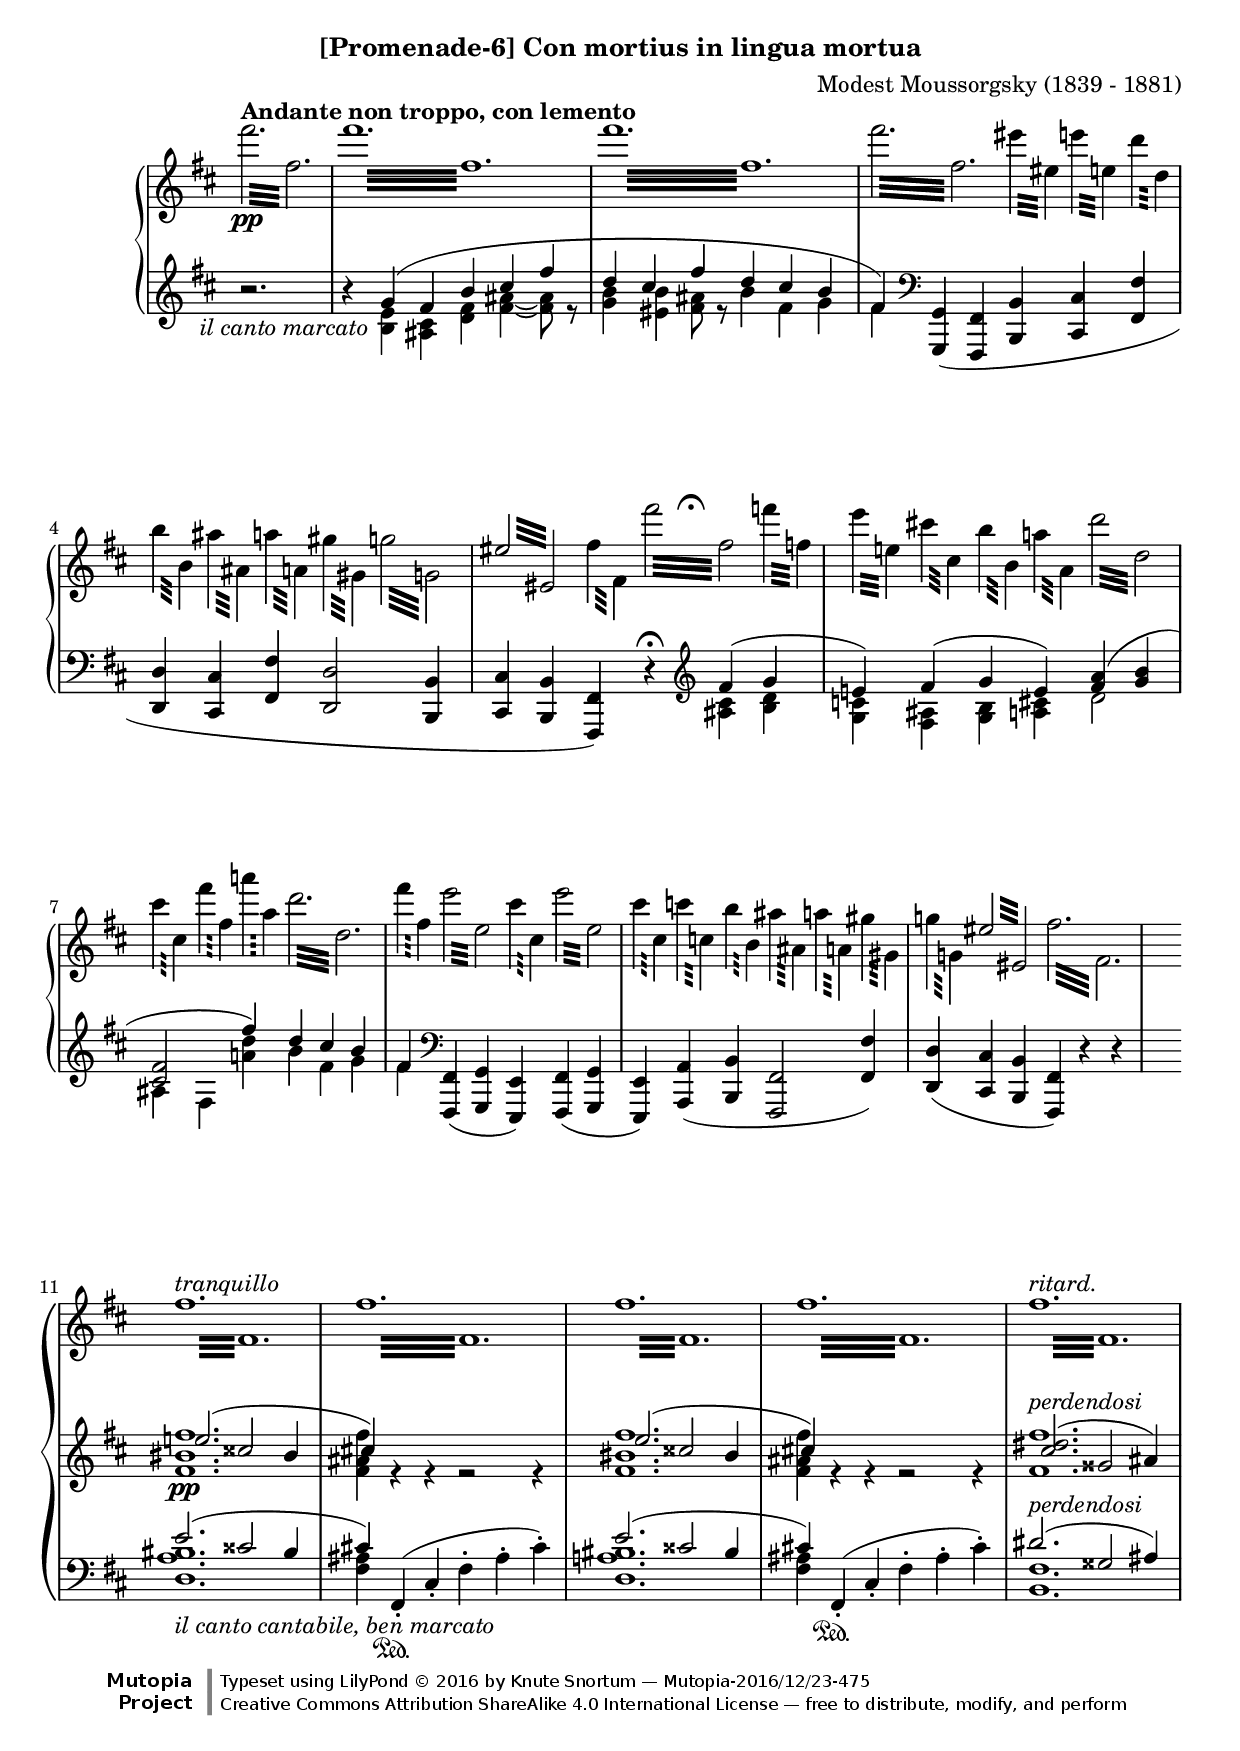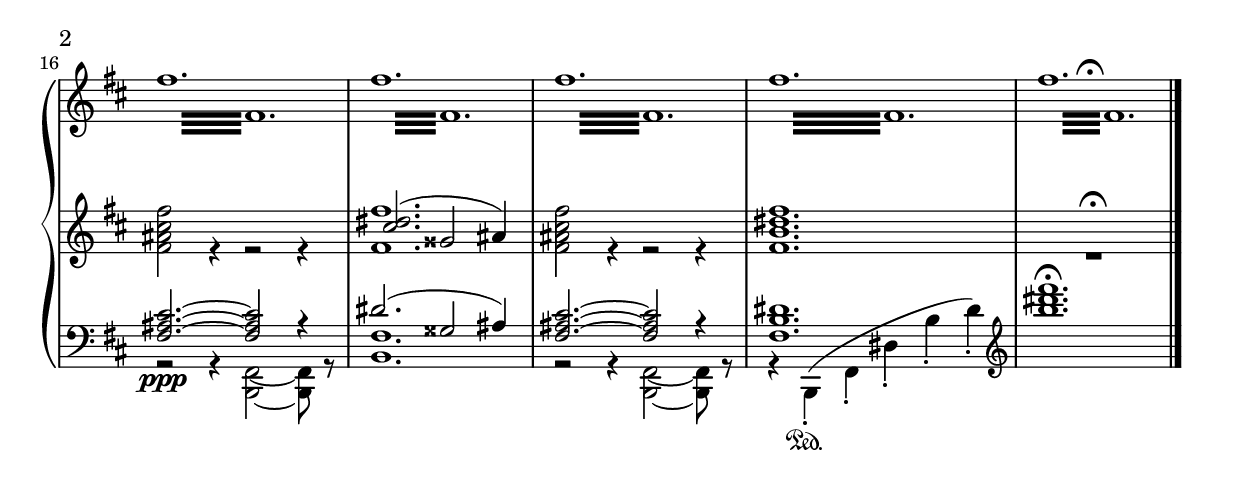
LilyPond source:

%...+....1....+....2....+....3....+....4....+....5....+....6....+....7....+....
\version "2.18.2"
\language "english"

\header {
  %title        = "[Promenade-6] Con mortius in lingua mortua"
  composer     = "Modest Moussorgsky (1839 - 1881)"
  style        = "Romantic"
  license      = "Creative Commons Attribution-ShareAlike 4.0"
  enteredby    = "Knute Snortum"
  date         = "1874"
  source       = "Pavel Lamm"

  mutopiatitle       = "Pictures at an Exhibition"
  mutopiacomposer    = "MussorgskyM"
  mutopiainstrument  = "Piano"
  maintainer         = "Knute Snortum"
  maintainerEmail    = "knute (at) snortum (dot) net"
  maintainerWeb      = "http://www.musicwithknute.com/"

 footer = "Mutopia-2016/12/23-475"
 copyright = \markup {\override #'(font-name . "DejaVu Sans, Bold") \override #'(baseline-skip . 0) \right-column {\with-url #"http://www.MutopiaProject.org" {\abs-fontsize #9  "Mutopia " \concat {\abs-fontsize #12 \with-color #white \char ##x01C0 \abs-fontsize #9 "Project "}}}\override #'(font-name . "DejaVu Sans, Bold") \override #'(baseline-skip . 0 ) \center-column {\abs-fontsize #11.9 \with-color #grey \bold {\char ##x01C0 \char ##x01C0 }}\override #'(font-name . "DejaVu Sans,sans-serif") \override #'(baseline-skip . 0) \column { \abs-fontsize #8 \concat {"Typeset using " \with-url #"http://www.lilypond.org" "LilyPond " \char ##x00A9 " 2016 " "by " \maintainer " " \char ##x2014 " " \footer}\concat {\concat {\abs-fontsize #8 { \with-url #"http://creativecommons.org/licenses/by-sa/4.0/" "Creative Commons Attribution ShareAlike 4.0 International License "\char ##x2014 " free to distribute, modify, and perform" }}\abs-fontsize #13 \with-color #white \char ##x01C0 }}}
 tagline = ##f
}

cantoMarcato = \markup { \italic "il canto marcato" }
cantabileMarcato = \markup { \italic "il canto cantabile, ben marcato" }
tranq = \markup { \italic "tranquillo" }
ritard = \markup { \italic "ritard." }
perden = \markup { \italic "perdendosi" }
markupFermata = \markup { \musicglyph #"scripts.ufermata" }

forceShiftOn = \override NoteColumn.force-hshift = #0.5
forceShiftOff = \override NoteColumn.force-hshift = #0
adjustCantoX = \once \override TextScript.X-offset = #-4
adjustFermata = {
  \once \override TextScript.X-offset = #4.5
  \once \override TextScript.Y-offset = #5.5
}
adjustFermataTwo = \once \override TextScript.X-offset = #5

upper = \relative c''' {
  \tempo "Andante non troppo, con lemento"
  \override Beam.gap-count = #3
  
  \partial 2. \repeat tremolo 12 { fs32 \pp fs, }
  | \repeat tremolo 24 { fs'32 fs, }
  | \repeat tremolo 24 { fs'32 fs, }
  | \repeat tremolo 12 { fs'32 fs, }
    \repeat tremolo 4 { es'32 es, }
    \repeat tremolo 4 { e'32 e, }
    \repeat tremolo 4 { d'32 d, }  
  | \repeat tremolo 4 { b'32 b, }
    \repeat tremolo 4 { as'32 as, }
    \repeat tremolo 4 { a'32 a, }
    \repeat tremolo 4 { gs'32 gs, }
    \repeat tremolo 8 { g'32 g, }
  | \repeat tremolo 8 { es'32 es, }
    \repeat tremolo 4 { fs'32 fs, }
    \repeat tremolo 8 { \adjustFermata fs''32 ^\markupFermata fs, } 
    \repeat tremolo 4 { f'32 f, }
  | \repeat tremolo 4 { e'32 e, }
    \repeat tremolo 4 { cs'32 cs, }
    \repeat tremolo 4 { b'32 b, }
    \repeat tremolo 4 { a'32 a, }
    \repeat tremolo 8 { d'32 d, }
  | \repeat tremolo 4 { cs'32 cs, }
    \repeat tremolo 4 { fs'32 fs, }
    \repeat tremolo 4 { a'32 a, }
    \repeat tremolo 12 { d32 d, }
  | \repeat tremolo 4 { fs'32 fs, }
    \repeat tremolo 8 { e'32 e, }
    \repeat tremolo 4 { cs'32 cs, }
    \repeat tremolo 8 { e'32 e, }
  | \repeat tremolo 4 { cs'32 cs, }
    \repeat tremolo 4 { c'32 c, }
    \repeat tremolo 4 { b'32 b, }
    \repeat tremolo 4 { as'32 as, }
    \repeat tremolo 4 { a'32 a, }
    \repeat tremolo 4 { gs'32 gs, }
  | \repeat tremolo 4 { g'32 g, }
    \repeat tremolo 8 { es'32 es, }
    \repeat tremolo 12 { fs'32 fs, }
  <<
    \new Staff \with { 
      \remove Time_signature_engraver 
      alignAboveContext = "up"
    } {
      \key b \minor
      | \tag #'layout { \repeat tremolo 24 { fs'32 ^\tranq fs, } }
        \tag #'midi   { \repeat tremolo 24 { fs'32 \pp     fs, } }
      | \repeat tremolo 24 { fs'32 fs, } 
      | \repeat tremolo 24 { fs'32 fs, }
      | \repeat tremolo 24 { fs'32 fs, } 
      | \repeat tremolo 24 { fs'32 ^\ritard fs, }
      | \repeat tremolo 24 { fs'32 fs, }
      | \repeat tremolo 24 { fs'32 fs, }
      | \repeat tremolo 24 { fs'32 fs, }
      | \repeat tremolo 24 { fs'32 fs, }
      | \repeat tremolo 24 { \adjustFermataTwo fs'32 ^\markupFermata fs, }
      | \bar "|."
    }
    \\
    {
      << 
        { | e'2. ( css2 bs4 | cs4 ) } 
        \\ 
        { | <fs, bs fs'>1. \pp | <fs as fs'>4 } 
      >>
        r4 r r2 r4
      |
      << 
        { | e'2. ( css2 bs4 | cs4 ) } 
        \\ 
        { | <fs, bs fs'>1. | <fs as fs'>4 } 
      >>
        r4 r r2 r4
      |
      <<
        { \forceShiftOn <cs' ds>2. ( gss2 as4 ) | s2 }
        \\
        { <fs fs'>1. ^\perden | <fs as cs fs>2 }
      >>
        r4 r2 r4
      |
      <<
        { \forceShiftOn <cs' ds>2. ( gss2 as4 ) | s2 }
        \\
        { <fs fs'>1. | <fs as cs fs>2 }
      >>
        r4 r2 r4
      | <fs b ds fs>1.
      | R1 * 6/4 \fermataMarkup
    }
  >>
}

lower = \relative c'' {
  \partial 2. \adjustCantoX r2. _\cantoMarcato
  | r4 
  << 
    {
      g4 ( fs b cs fs | d cs fs d cs b | fs )
    }
    \\
    {
      <b, e>4 <cs as> <d fs> <fs as> ~ q8 r | 
      <g b>4 <es b'> <fs as>8 r b4 fs g | fs 
    }
  >>
    \clef bass
    <g,, g,>4 ( <fs fs,> <b b,> <cs cs,> <fs fs,>
  | <d d,>4 <cs cs,> <fs fs,> <d d,>2 <b b,>4
  | <cs cs,>4 <b b,> <fs fs,> ) r \fermata
    \clef treble
  <<
    { fs''4 ( g | e ) }
    \\
    { <as, cs>4 <b d> | <g c> }
  >>
  <<
    { fs'4 ( g e ) }
    \\
    { <fs, as>4 <g b> <a cs> }
  >>
  <<
    { <fs' a>4 ( <g b> | <cs, fs>2 fs'4 ) }
    \\ 
    { d,2 | as4 fs <a' d> }
  >>
  <<
    { d4 cs b | fs }
    \\
    { b4 fs g | fs }
  >>
    \clef bass
    <fs,, fs,>4 ( <g g,> <e e,> ) <fs fs,> ( <g g,>
  | <e e,> ) <a a,> ( <b b,> <fs fs,>2 <fs' fs,>4 )
  | <d d,>4 ( <cs cs,> <b b,> <fs fs,> ) r r
  |
  <<
    { | e''2. ( css2 bs4 | cs4 ) }
    \\
    { <d, a' bs>1. _\cantabileMarcato | <fs as>4 }
  >>
    fs,4-. ( \sustainOn cs'-. fs-. as-. 
    \tag #'layout { cs-. ) }
    \tag #'midi   { cs-. ) \sustainOff }
  |
  <<
    { | e2. ( css2 bs4 | cs4 ) }
    \\
    { <d, a' bs>1. | <fs as>4 }
  >>
    fs,4-. ( \sustainOn cs'-. fs-. as-. 
    \tag #'layout { cs-. ) }
    \tag #'midi   { cs-. ) \sustainOff } 
  |
  << 
    { ds2. ( ^\perden gss,2 as4) | <fs as cs>2. ~ \ppp q2 r4 }
    \\
    { <b, fs'>1. | r2 r4 <b, fs'>2 ~ q8 r }
  >>
  << 
    { ds''2. ( gss,2 as4) | <fs as cs>2. ~ q2 r4 }
    \\
    { <b, fs'>1. | r2 r4 <b, fs'>2 ~ q8 r }
  >>
  <<
    { <fs'' b ds>1. }
    \\
    { r4 b,,-. ^( \sustainOn fs'-. ds'-. b'-. ds-. ) }
  >>
  | \clef treble <b'' ds fs>1. \fermata
}

global = {
  \clef treble
  \key b \minor
  \time 6/4
  \accidentalStyle piano
}

\bookpart {
  \header {
    subtitle = "[Promenade-6] Con mortius in lingua mortua"
  }
  \score {
    \keepWithTag #'layout
    \new PianoStaff <<
      \new Staff = "up" \with { \remove Time_signature_engraver } {
        \global
        \upper
      }
      \new Staff = "down" \with { \remove Time_signature_engraver } {
        \global
        \lower
      }
    >>
    \layout {
    }
  }
}

% MIDI output only
\score {
  \keepWithTag #'midi
  \unfoldRepeats {
    \new PianoStaff <<
      \new Staff = "up" \with { \remove Time_signature_engraver } {
        \global
        \upper
      }
      \new Staff = "down" \with { \remove Time_signature_engraver } {
        \global
        \lower
      }
    >>
  }
  \midi {
    \tempo 4 = 76
  }
}
